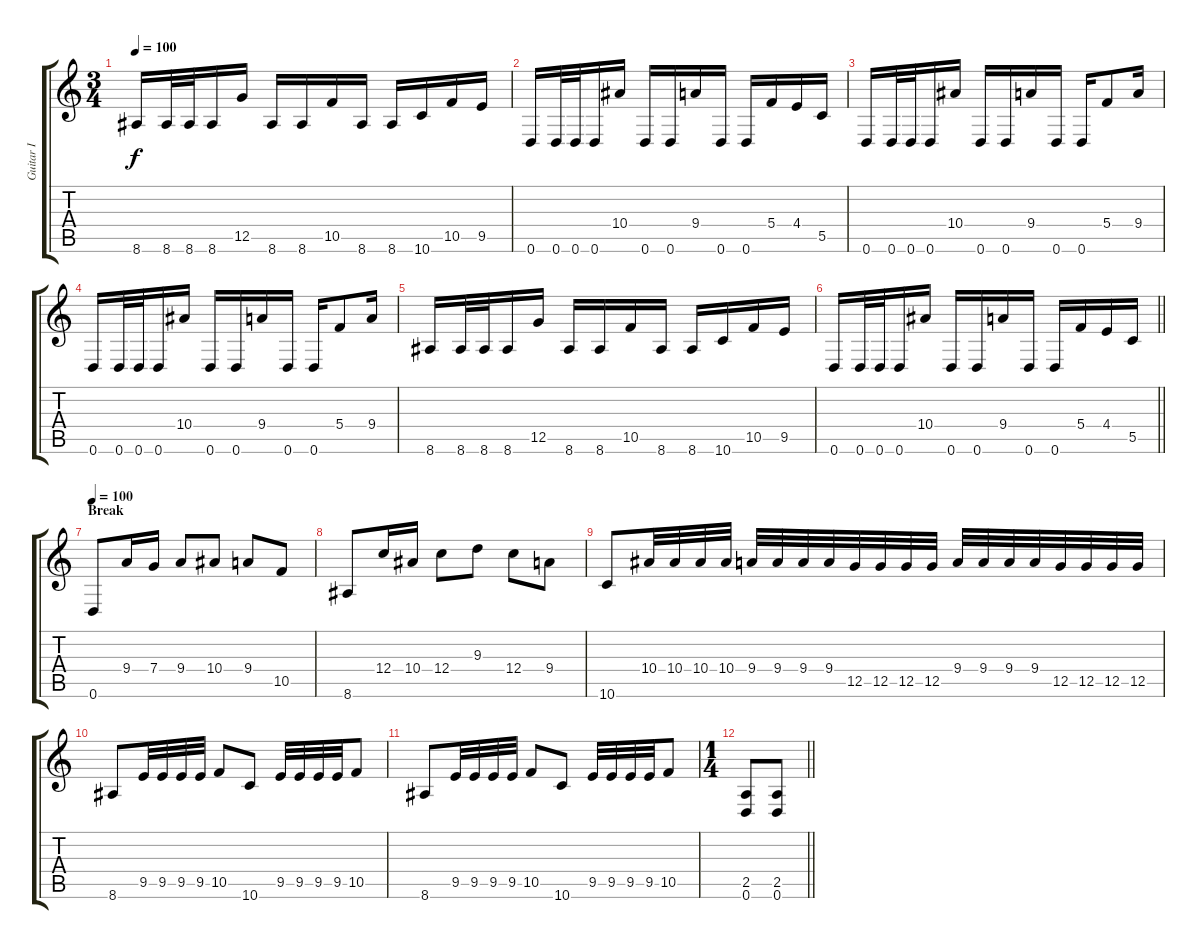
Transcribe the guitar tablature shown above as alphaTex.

\track ("Guitar I" "Guitar I") {instrument distortionguitar}
\staff {score tabs}
\tuning (D4 A3 F3 C3 G2 D2) {hide}
\ts (3 4)
\tempo 100
\clef g2
\ks c
8.6.16{dy f} 8.6.32 8.6.32 8.6.16 12.5.16 8.6.16 8.6.16 10.5.16 8.6.16 8.6.16 10.6.16 10.5.16 9.5.16 |
0.6.16 0.6.32 0.6.32 0.6.16 10.4.16 0.6.16 0.6.16 9.4.16 0.6.16 0.6.16 5.4.16 4.4.16 5.5.16 |
0.6.16 0.6.32 0.6.32 0.6.16 10.4.16 0.6.16 0.6.16 9.4.16 0.6.16 0.6.16 5.4.8 9.4.16 |
0.6.16 0.6.32 0.6.32 0.6.16 10.4.16 0.6.16 0.6.16 9.4.16 0.6.16 0.6.16 5.4.8 9.4.16 |
8.6.16 8.6.32 8.6.32 8.6.16 12.5.16 8.6.16 8.6.16 10.5.16 8.6.16 8.6.16 10.6.16 10.5.16 9.5.16 |
\barLineRight lightlight
0.6.16 0.6.32 0.6.32 0.6.16 10.4.16 0.6.16 0.6.16 9.4.16 0.6.16 0.6.16 5.4.16 4.4.16 5.5.16 |
\section ("" "Break")
\tempo 100
0.6.8 9.4.16 7.4.16 9.4.8 10.4.8 9.4.8 10.5.8 |
8.6.8 12.4.16 10.4.16 12.4.8 9.3.8 12.4.8 9.4.8 |
10.6.8 10.4.32 10.4.32 10.4.32 10.4.32 9.4.32 9.4.32 9.4.32 9.4.32 12.5.32 12.5.32 12.5.32 12.5.32 9.4.32 9.4.32 9.4.32 9.4.32 12.5.32 12.5.32 12.5.32 12.5.32 |
8.6.8 9.5.32 9.5.32 9.5.32 9.5.32 10.5.8 10.6.8 9.5.32 9.5.32 9.5.32 9.5.32 10.5.8 |
8.6.8 9.5.32 9.5.32 9.5.32 9.5.32 10.5.8 10.6.8 9.5.32 9.5.32 9.5.32 9.5.32 10.5.8 |
\ts (1 4)
\barLineRight lightlight
(2.5 0.6).8 (2.5 0.6).8
